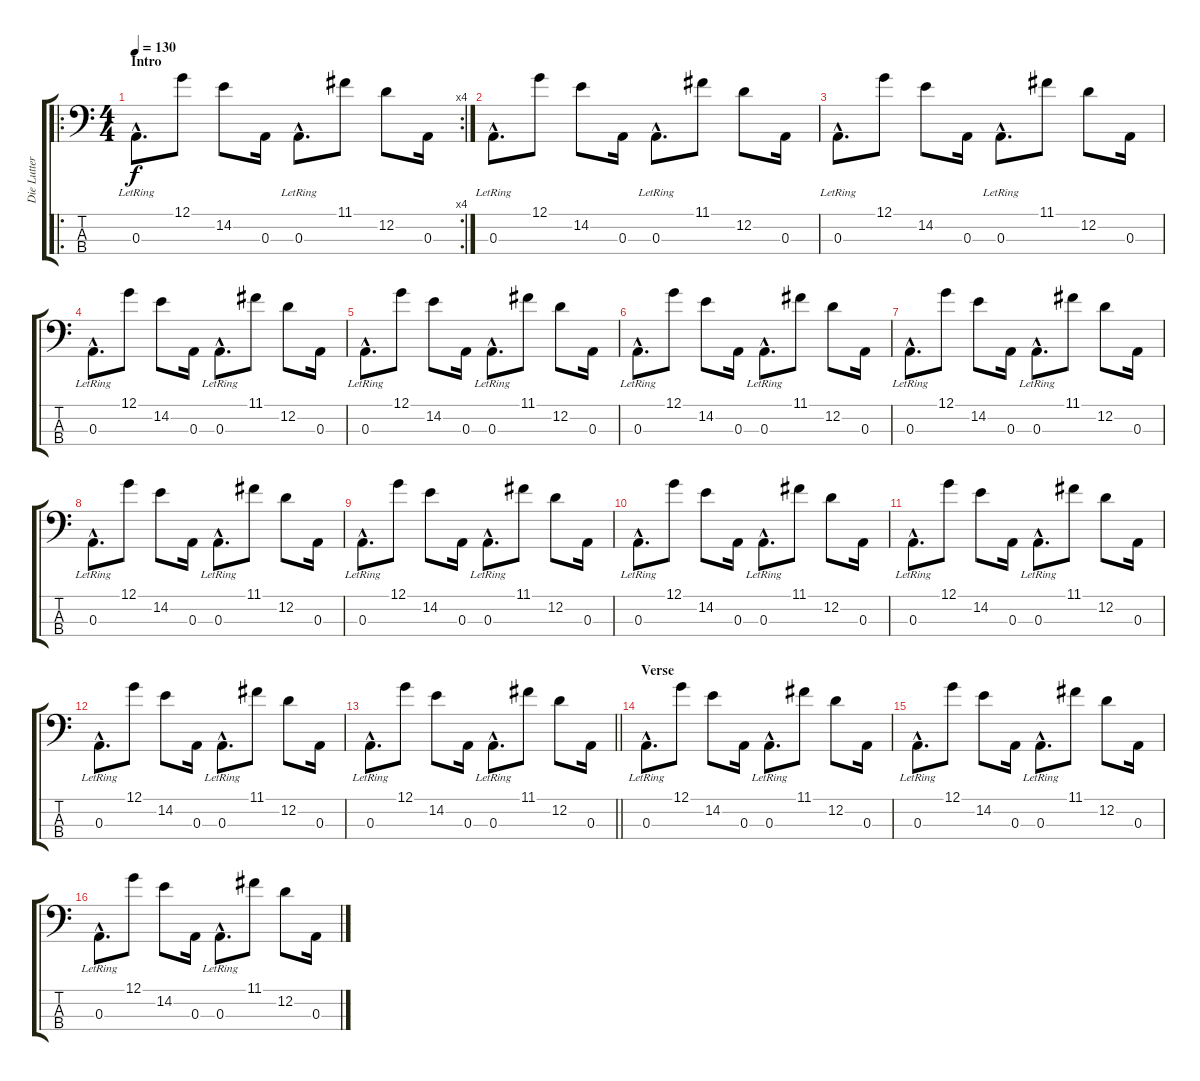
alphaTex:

\track ("Die Lutter" "Die Lutter") {instrument electricbasspick}
\staff {score tabs}
\tuning (G2 D2 A1 E1) {hide}
\ro
\rc 4
\ts (4 4)
\section ("" "Intro")
\tempo 130
\clef f4
\ks c
0.3{hac lr}.8{d dy f instrument electricbasspick} 12.1.8 14.2.8 0.3.16 0.3{hac lr}.8{d} 11.1.8 12.2.8 0.3.16 |
0.3{hac lr}.8{d} 12.1.8 14.2.8 0.3.16 0.3{hac lr}.8{d} 11.1.8 12.2.8 0.3.16 |
0.3{hac lr}.8{d} 12.1.8 14.2.8 0.3.16 0.3{hac lr}.8{d} 11.1.8 12.2.8 0.3.16 |
0.3{hac lr}.8{d} 12.1.8 14.2.8 0.3.16 0.3{hac lr}.8{d} 11.1.8 12.2.8 0.3.16 |
0.3{hac lr}.8{d} 12.1.8 14.2.8 0.3.16 0.3{hac lr}.8{d} 11.1.8 12.2.8 0.3.16 |
0.3{hac lr}.8{d} 12.1.8 14.2.8 0.3.16 0.3{hac lr}.8{d} 11.1.8 12.2.8 0.3.16 |
0.3{hac lr}.8{d} 12.1.8 14.2.8 0.3.16 0.3{hac lr}.8{d} 11.1.8 12.2.8 0.3.16 |
0.3{hac lr}.8{d} 12.1.8 14.2.8 0.3.16 0.3{hac lr}.8{d} 11.1.8 12.2.8 0.3.16 |
0.3{hac lr}.8{d} 12.1.8 14.2.8 0.3.16 0.3{hac lr}.8{d} 11.1.8 12.2.8 0.3.16 |
0.3{hac lr}.8{d} 12.1.8 14.2.8 0.3.16 0.3{hac lr}.8{d} 11.1.8 12.2.8 0.3.16 |
0.3{hac lr}.8{d} 12.1.8 14.2.8 0.3.16 0.3{hac lr}.8{d} 11.1.8 12.2.8 0.3.16 |
0.3{hac lr}.8{d} 12.1.8 14.2.8 0.3.16 0.3{hac lr}.8{d} 11.1.8 12.2.8 0.3.16 |
\barLineRight lightlight
0.3{hac lr}.8{d} 12.1.8 14.2.8 0.3.16 0.3{hac lr}.8{d} 11.1.8 12.2.8 0.3.16 |
\section ("" "Verse")
0.3{hac lr}.8{d} 12.1.8 14.2.8 0.3.16 0.3{hac lr}.8{d} 11.1.8 12.2.8 0.3.16 |
0.3{hac lr}.8{d} 12.1.8 14.2.8 0.3.16 0.3{hac lr}.8{d} 11.1.8 12.2.8 0.3.16 |
0.3{hac lr}.8{d} 12.1.8 14.2.8 0.3.16 0.3{hac lr}.8{d} 11.1.8 12.2.8 0.3.16
